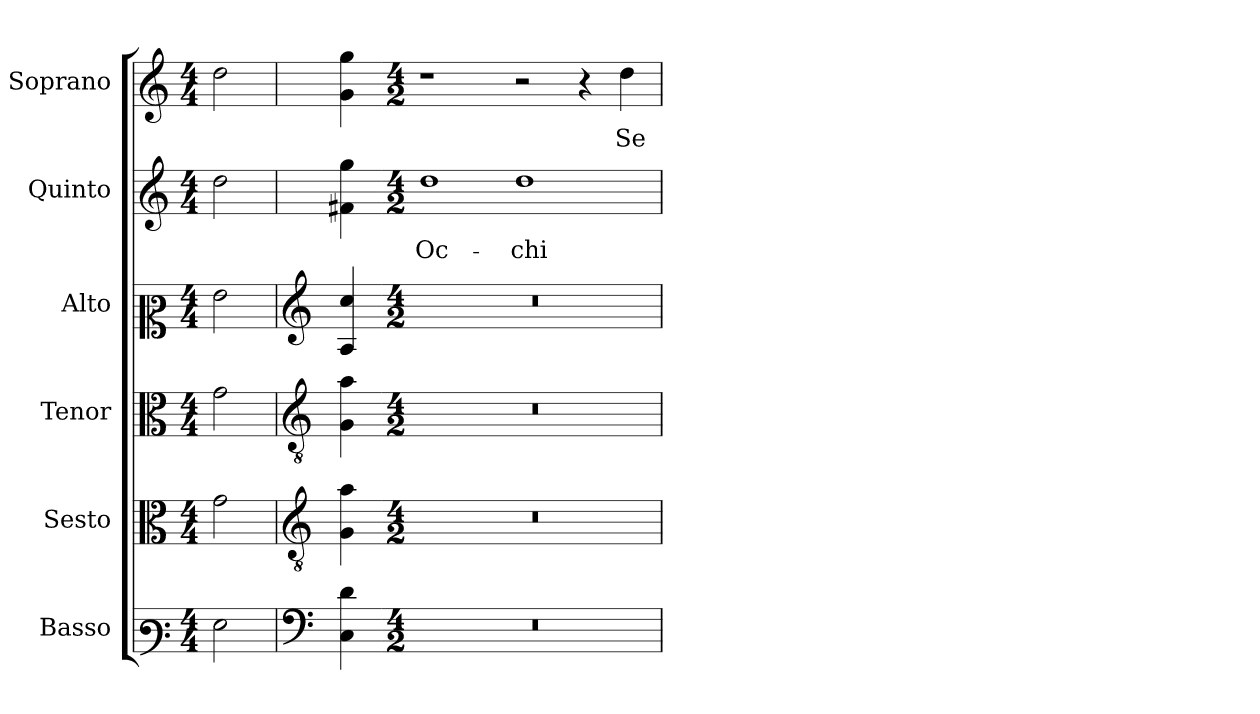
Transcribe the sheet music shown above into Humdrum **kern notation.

**kern	**kern	**kern	**kern	**kern	**text	**kern	**text
*part6	*part5	*part4	*part3	*part2	*part2	*part1	*part1
*staff6	*staff5	*staff4	*staff3	*staff2	*staff2	*staff1	*staff1
*I"Basso	*I"Sesto	*I"Tenor	*I"Alto	*I"Quinto	*	*I"Soprano	*
*	*I'T.	*I'T.	*I'A.	*	*	*I'Sop.	*
!!LO:PB:g=z
*clefF3	*clefC3	*clefC3	*clefC2	*clefG2	*	*clefG2	*
*	*ITrd7c12	*ITrd7c12	*	*	*	*	*
*k[]	*k[]	*k[]	*k[]	*k[]	*	*k[]	*
*C:	*C:	*C:	*C:	*C:	*	*C:	*
*M4/4	*M4/4	*M4/4	*M4/4	*M4/4	*	*M4/4	*
=1	=1	=1	=1	=1	=1	=1	=1
!LO:N:head=open	!LO:N:head=open	!LO:N:head=open	!LO:N:head=open	!LO:N:head=open	!	!LO:N:head=open	!
2Gi\	2Gi\	2Gi\	2gi\	2ddi\	.	2ddi\	.
=2	=2	=2	=2	=2	=2	=2	=2
*clefF4	*clefGv2	*clefGv2	*clefG2	*	*	*	*
4Ci\ 4di	4GGi\ 4Ai	4GGi\ 4Ai	4Ai/ 4cci	4f#Xi\ 4ggi	.	4gi\ 4ggi	.
=3-	=3-	=3-	=3-	=3-	=3-	=3-	=3-
*M4/2	*M4/2	*M4/2	*M4/2	*M4/2	*	*M4/2	*
!LO:N:vis=1	!LO:N:vis=1	!LO:N:vis=1	!LO:N:vis=1	!	!	!	!
!	!	!	!	!	!LO:LY:b:color=#000000	!	!
0r	0r	0r	0r	1ddi	Oc-	1r	.
!	!	!	!	!	!LO:LY:b:color=#000000	!	!
.	.	.	.	1ddi	-chi	2r	.
.	.	.	.	.	.	4r	.
!	!	!	!	!	!	!	!LO:LY:b:color=#000000
.	.	.	.	.	.	4ddi\	Se-
=	=	=	=	=	=	=	=
*-	*-	*-	*-	*-	*-	*-	*-
